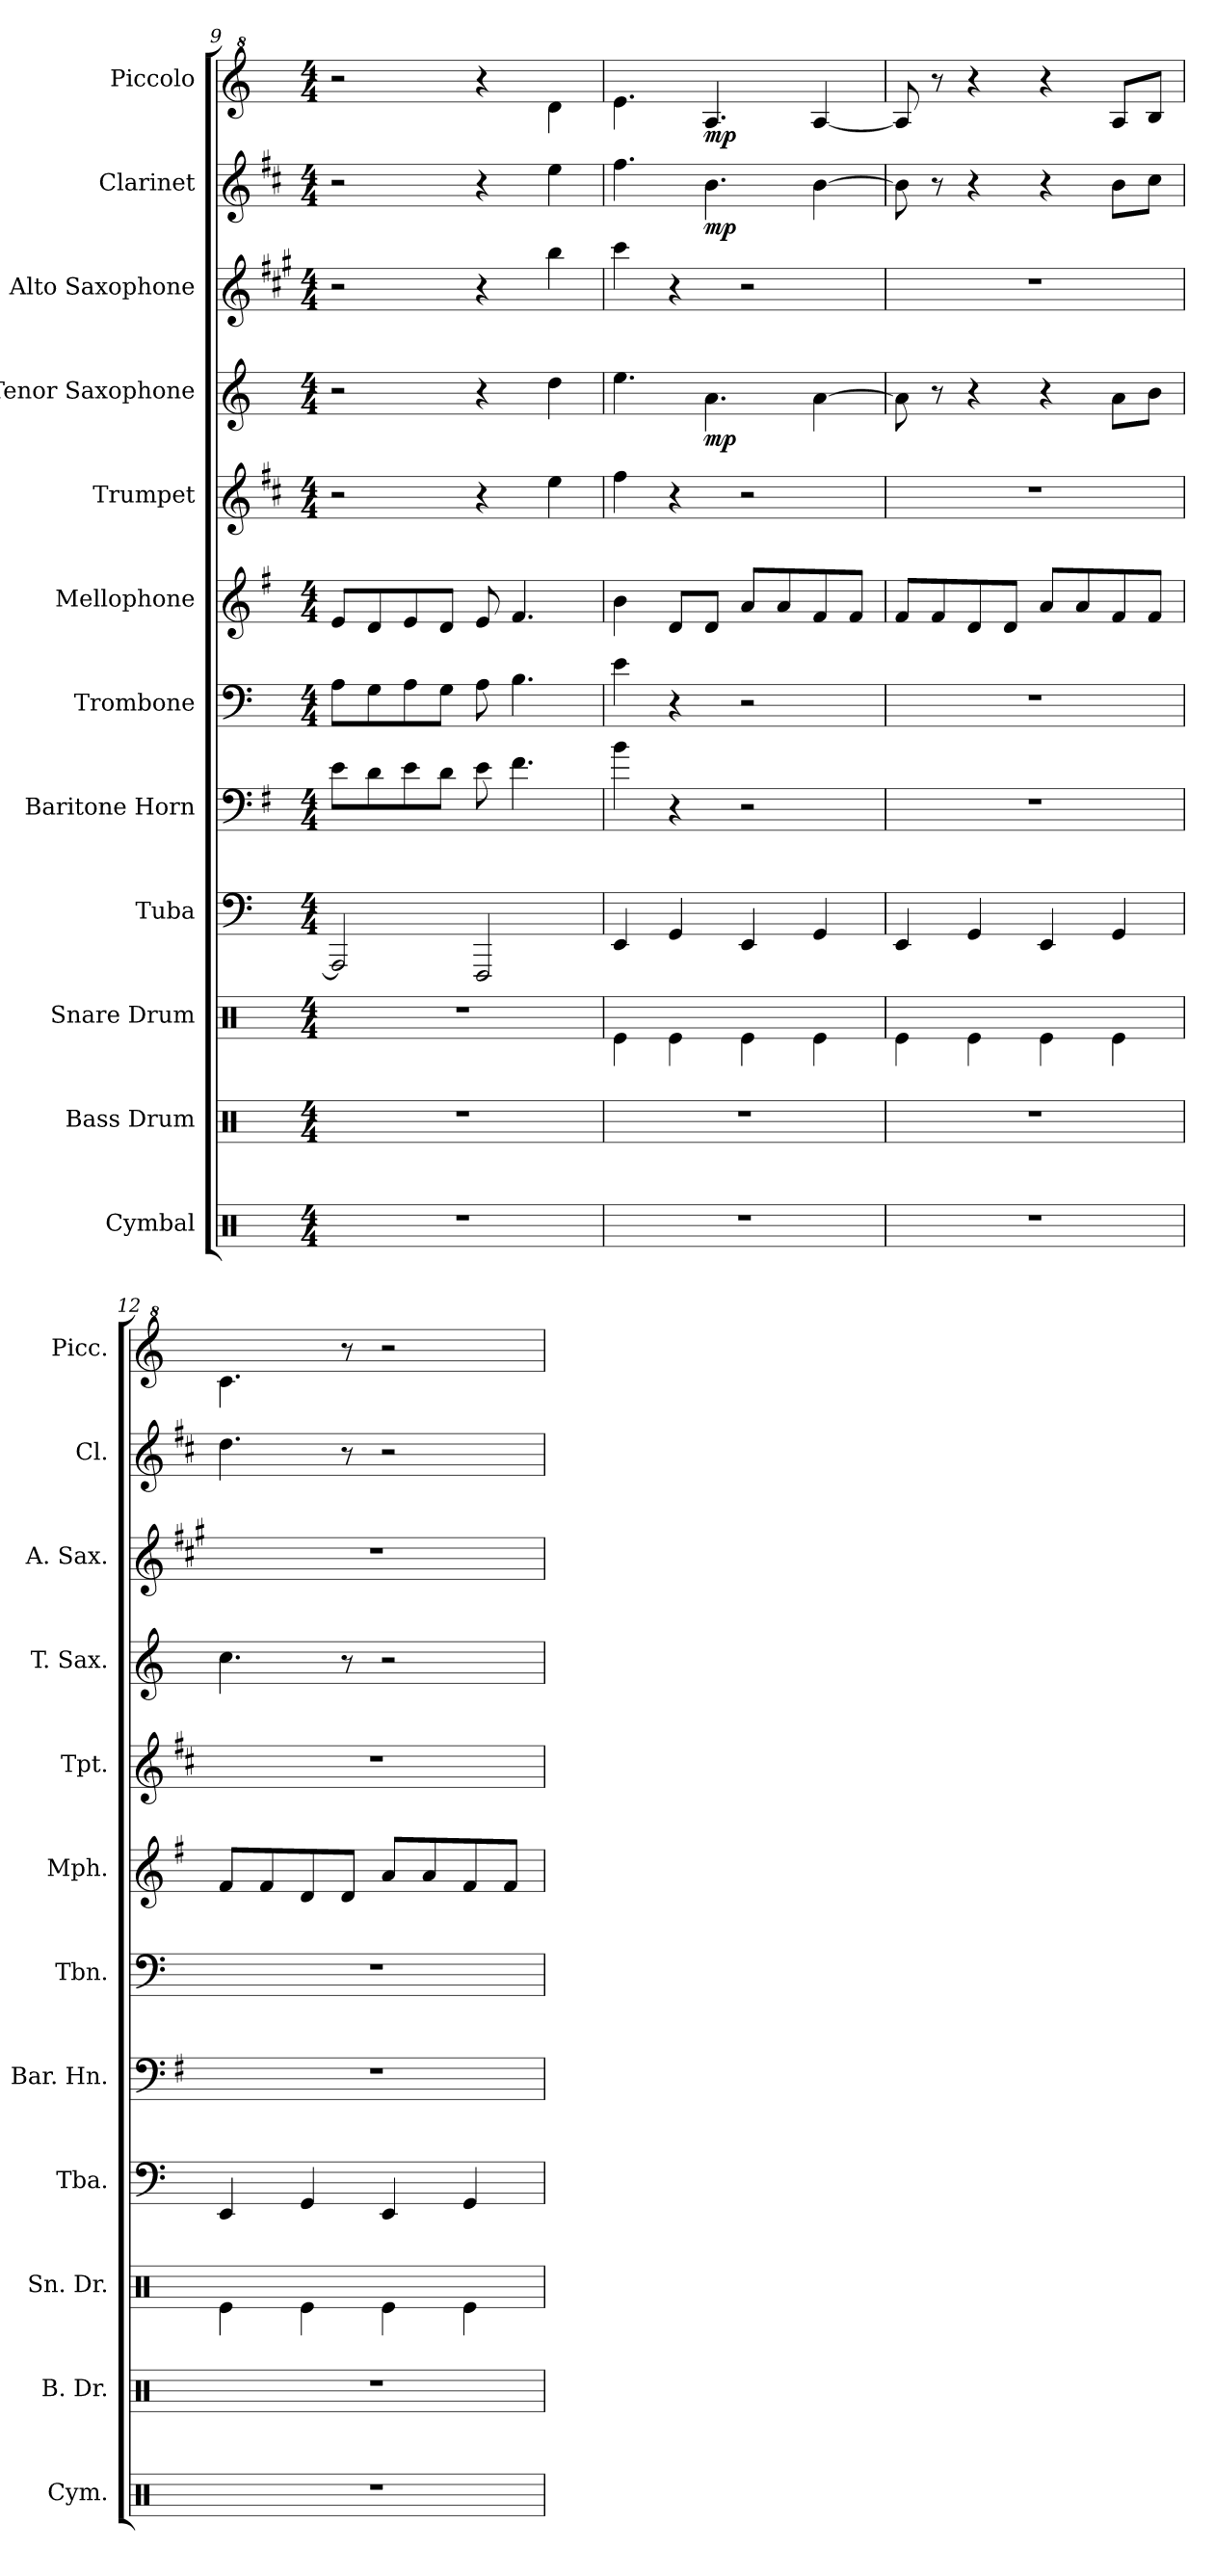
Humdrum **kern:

**kern	**kern	**kern	**kern	**kern	**kern	**kern	**kern	**kern	**dynam	**kern	**kern	**dynam	**kern	**dynam
*part12	*part11	*part10	*part9	*part8	*part7	*part6	*part5	*part4	*part4	*part3	*part2	*part2	*part1	*part1
*staff12	*staff11	*staff10	*staff9	*staff8	*staff7	*staff6	*staff5	*staff4	*staff4	*staff3	*staff2	*staff2	*staff1	*staff1
*I"Cymbal	*I"Bass Drum	*I"Snare Drum	*I"Tuba	*I"Baritone Horn	*I"Trombone	*I"Mellophone	*I"Trumpet	*I"Tenor Saxophone	*	*I"Alto Saxophone	*I"Clarinet	*	*I"Piccolo	*
*I'Cym.	*I'B. Dr.	*I'Sn. Dr.	*I'Tba.	*I'Bar. Hn.	*I'Tbn.	*I'Mph.	*I'Tpt.	*I'T. Sax.	*	*I'A. Sax.	*I'Cl.	*	*I'Picc.	*
*clefX	*clefX	*clefX	*clefF4	*clefF4	*clefF4	*clefG2	*clefG2	*clefG2	*	*clefG2	*clefG2	*	*clefG^2	*
*	*	*	*	*ITrd4c7	*	*ITrd4c7	*ITrd1c2	*ITrd8c14	*	*ITrd5c9	*ITrd1c2	*	*ITrd-7c-12	*
*k[]	*k[]	*k[]	*k[]	*k[]	*k[]	*k[]	*k[]	*k[]	*	*k[]	*k[]	*	*k[]	*
*M4/4	*M4/4	*M4/4	*M4/4	*M4/4	*M4/4	*M4/4	*M4/4	*M4/4	*	*M4/4	*M4/4	*	*M4/4	*
=9	=9	=9	=9	=9	=9	=9	=9	=9	=9	=9	=9	=9	=9	=9
1r	1r	1r	2AAA/]	8A\L	8A\L	8A/L	2r	2r	.	2r	2r	.	2r	.
.	.	.	.	8G\	8G\	8G/	.	.	.	.	.	.	.	.
.	.	.	.	8A\	8A\	8A/	.	.	.	.	.	.	.	.
.	.	.	.	8G\J	8G\J	8G/J	.	.	.	.	.	.	.	.
.	.	.	2FFF/	8A\	8A\	8A/	4r	4r	.	4r	4r	.	4r	.
.	.	.	.	4.B\	4.B\	4.B/	.	.	.	.	.	.	.	.
.	.	.	.	.	.	.	4dd\	4d\	.	4dd\	4dd\	.	4ddd\	.
=10	=10	=10	=10	=10	=10	=10	=10	=10	=10	=10	=10	=10	=10	=10
1r	1r	4Re\	4EE/	4e\	4e\	4e\	4ee\	4.e\	.	4ee\	4.ee\	.	4.eee\	.
.	.	4Re\	4GG/	4r	4r	8G/L	4r	.	.	4r	.	.	.	.
!	!	!	!	!	!	!	!	!	!LO:DY:b	!	!	!LO:DY:b	!	!LO:DY:b
.	.	.	.	.	.	8G/J	.	4.A\	mp	.	4.a\	mp	4.aa/	mp
.	.	4Re\	4EE/	2r	2r	8d/L	2r	.	.	2r	.	.	.	.
.	.	.	.	.	.	8d/	.	.	.	.	.	.	.	.
.	.	4Re\	4GG/	.	.	8B/	.	[4A\	.	.	[4a\	.	[4aa/	.
.	.	.	.	.	.	8B/J	.	.	.	.	.	.	.	.
!!LO:PB:g=z
=11	=11	=11	=11	=11	=11	=11	=11	=11	=11	=11	=11	=11	=11	=11
1r	1r	4Re\	4EE/	1r	1r	8B/L	1r	8A\]	.	1r	8a\]	.	8aa/]	.
.	.	.	.	.	.	8B/	.	8r	.	.	8r	.	8r	.
.	.	4Re\	4GG/	.	.	8G/	.	4r	.	.	4r	.	4r	.
.	.	.	.	.	.	8G/J	.	.	.	.	.	.	.	.
.	.	4Re\	4EE/	.	.	8d/L	.	4r	.	.	4r	.	4r	.
.	.	.	.	.	.	8d/	.	.	.	.	.	.	.	.
.	.	4Re\	4GG/	.	.	8B/	.	8A\L	.	.	8a\L	.	8aa/L	.
.	.	.	.	.	.	8B/J	.	8B\J	.	.	8b\J	.	8bb/J	.
=12	=12	=12	=12	=12	=12	=12	=12	=12	=12	=12	=12	=12	=12	=12
1r	1r	4Re\	4EE/	1r	1r	8B/L	1r	4.c\	.	1r	4.cc\	.	4.ccc\	.
.	.	.	.	.	.	8B/	.	.	.	.	.	.	.	.
.	.	4Re\	4GG/	.	.	8G/	.	.	.	.	.	.	.	.
.	.	.	.	.	.	8G/J	.	8r	.	.	8r	.	8r	.
.	.	4Re\	4EE/	.	.	8d/L	.	2r	.	.	2r	.	2r	.
.	.	.	.	.	.	8d/	.	.	.	.	.	.	.	.
.	.	4Re\	4GG/	.	.	8B/	.	.	.	.	.	.	.	.
.	.	.	.	.	.	8B/J	.	.	.	.	.	.	.	.
=	=	=	=	=	=	=	=	=	=	=	=	=	=	=
*-	*-	*-	*-	*-	*-	*-	*-	*-	*-	*-	*-	*-	*-	*-
